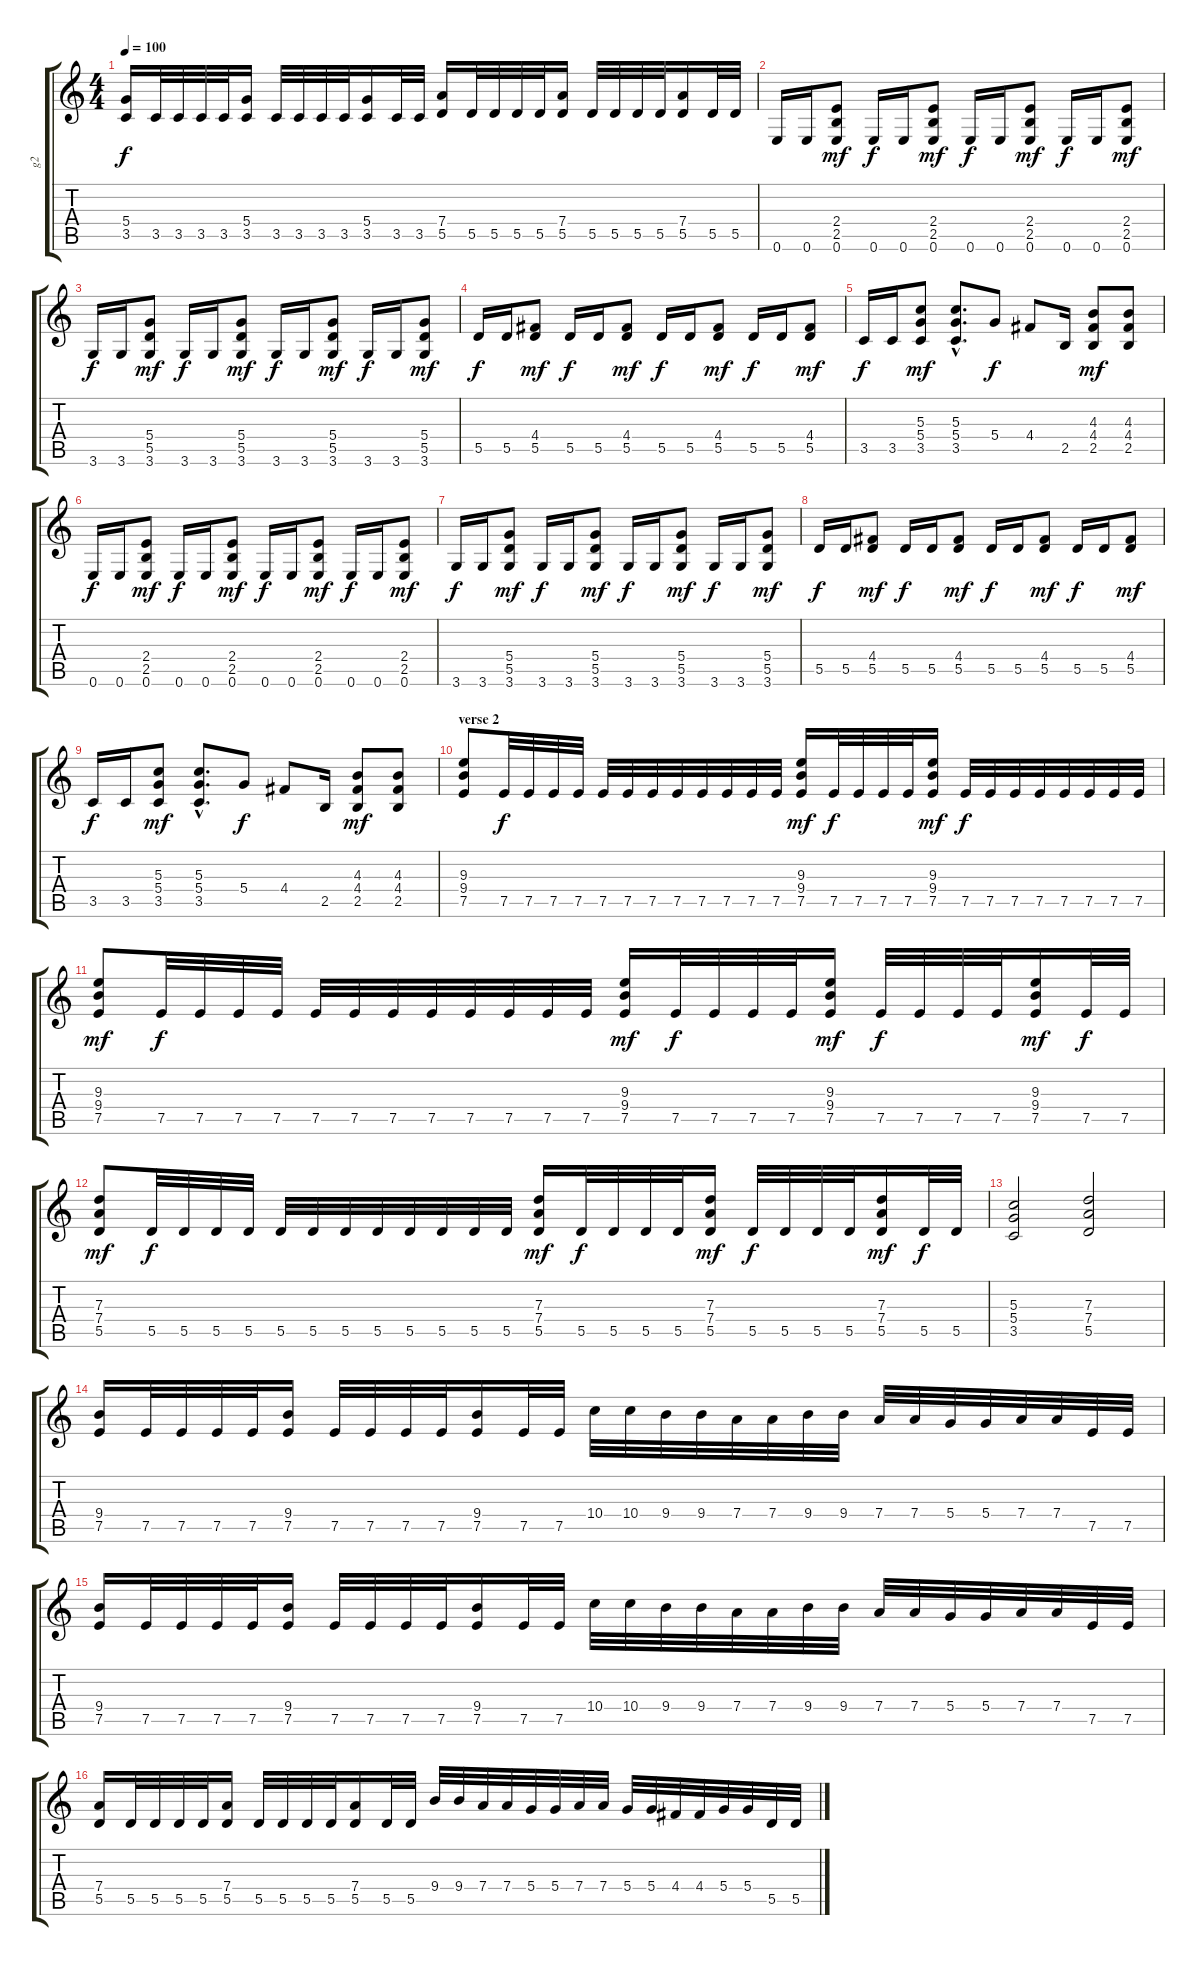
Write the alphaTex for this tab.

\track ("g2" "g2") {instrument overdrivenguitar}
\staff {score tabs}
\tuning (E4 B3 G3 D3 A2 E2) {hide}
\ts (4 4)
\tempo 100
\clef g2
\ks c
(5.4 3.5).16{dy f} 3.5.32 3.5.32 3.5.32 3.5.32 (5.4 3.5).16 3.5.32 3.5.32 3.5.32 3.5.32 (5.4 3.5).16 3.5.32 3.5.32 (7.4 5.5).16 5.5.32 5.5.32 5.5.32 5.5.32 (7.4 5.5).16 5.5.32 5.5.32 5.5.32 5.5.32 (7.4 5.5).16 5.5.32 5.5.32 |
\section ("" "")
0.6.16 0.6.16 (2.4 2.5 0.6).8{dy mf} 0.6.16{dy f} 0.6.16 (2.4 2.5 0.6).8{dy mf} 0.6.16{dy f} 0.6.16 (2.4 2.5 0.6).8{dy mf} 0.6.16{dy f} 0.6.16 (2.4 2.5 0.6).8{dy mf} |
3.6.16{dy f} 3.6.16 (5.4 5.5 3.6).8{dy mf} 3.6.16{dy f} 3.6.16 (5.4 5.5 3.6).8{dy mf} 3.6.16{dy f} 3.6.16 (5.4 5.5 3.6).8{dy mf} 3.6.16{dy f} 3.6.16 (5.4 5.5 3.6).8{dy mf} |
5.5.16{dy f} 5.5.16 (4.4 5.5).8{dy mf} 5.5.16{dy f} 5.5.16 (4.4 5.5).8{dy mf} 5.5.16{dy f} 5.5.16 (4.4 5.5).8{dy mf} 5.5.16{dy f} 5.5.16 (4.4 5.5).8{dy mf} |
3.5.16{dy f} 3.5.16 (5.3 5.4 3.5).8{dy mf} (5.3{hac} 5.4{hac} 3.5{hac}).8{d} 5.4.8{dy f} 4.4.8 2.5.16 (4.3 4.4 2.5).8{dy mf} (4.3 4.4 2.5).8 |
0.6.16{dy f} 0.6.16 (2.4 2.5 0.6).8{dy mf} 0.6.16{dy f} 0.6.16 (2.4 2.5 0.6).8{dy mf} 0.6.16{dy f} 0.6.16 (2.4 2.5 0.6).8{dy mf} 0.6.16{dy f} 0.6.16 (2.4 2.5 0.6).8{dy mf} |
3.6.16{dy f} 3.6.16 (5.4 5.5 3.6).8{dy mf} 3.6.16{dy f} 3.6.16 (5.4 5.5 3.6).8{dy mf} 3.6.16{dy f} 3.6.16 (5.4 5.5 3.6).8{dy mf} 3.6.16{dy f} 3.6.16 (5.4 5.5 3.6).8{dy mf} |
5.5.16{dy f} 5.5.16 (4.4 5.5).8{dy mf} 5.5.16{dy f} 5.5.16 (4.4 5.5).8{dy mf} 5.5.16{dy f} 5.5.16 (4.4 5.5).8{dy mf} 5.5.16{dy f} 5.5.16 (4.4 5.5).8{dy mf} |
3.5.16{dy f} 3.5.16 (5.3 5.4 3.5).8{dy mf} (5.3{hac} 5.4{hac} 3.5{hac}).8{d} 5.4.8{dy f} 4.4.8 2.5.16 (4.3 4.4 2.5).8{dy mf} (4.3 4.4 2.5).8 |
\section ("" "verse 2")
(9.3 9.4 7.5).8 7.5.32{dy f} 7.5.32 7.5.32 7.5.32 7.5.32 7.5.32 7.5.32 7.5.32 7.5.32 7.5.32 7.5.32 7.5.32 (9.3 9.4 7.5).16{dy mf} 7.5.32{dy f} 7.5.32 7.5.32 7.5.32 (9.3 9.4 7.5).16{dy mf} 7.5.32{dy f} 7.5.32 7.5.32 7.5.32 7.5.32 7.5.32 7.5.32 7.5.32 |
(9.3 9.4 7.5).8{dy mf} 7.5.32{dy f} 7.5.32 7.5.32 7.5.32 7.5.32 7.5.32 7.5.32 7.5.32 7.5.32 7.5.32 7.5.32 7.5.32 (9.3 9.4 7.5).16{dy mf} 7.5.32{dy f} 7.5.32 7.5.32 7.5.32 (9.3 9.4 7.5).16{dy mf} 7.5.32{dy f} 7.5.32 7.5.32 7.5.32 (9.3 9.4 7.5).16{dy mf} 7.5.32{dy f} 7.5.32 |
(7.3 7.4 5.5).8{dy mf} 5.5.32{dy f} 5.5.32 5.5.32 5.5.32 5.5.32 5.5.32 5.5.32 5.5.32 5.5.32 5.5.32 5.5.32 5.5.32 (7.3 7.4 5.5).16{dy mf} 5.5.32{dy f} 5.5.32 5.5.32 5.5.32 (7.3 7.4 5.5).16{dy mf} 5.5.32{dy f} 5.5.32 5.5.32 5.5.32 (7.3 7.4 5.5).16{dy mf} 5.5.32{dy f} 5.5.32 |
(5.3 5.4 3.5).2 (7.3 7.4 5.5).2 |
\section ("" "")
(9.4 7.5).16 7.5.32 7.5.32 7.5.32 7.5.32 (9.4 7.5).16 7.5.32 7.5.32 7.5.32 7.5.32 (9.4 7.5).16 7.5.32 7.5.32 10.4.32 10.4.32 9.4.32 9.4.32 7.4.32 7.4.32 9.4.32 9.4.32 7.4.32 7.4.32 5.4.32 5.4.32 7.4.32 7.4.32 7.5.32 7.5.32 |
(9.4 7.5).16 7.5.32 7.5.32 7.5.32 7.5.32 (9.4 7.5).16 7.5.32 7.5.32 7.5.32 7.5.32 (9.4 7.5).16 7.5.32 7.5.32 10.4.32 10.4.32 9.4.32 9.4.32 7.4.32 7.4.32 9.4.32 9.4.32 7.4.32 7.4.32 5.4.32 5.4.32 7.4.32 7.4.32 7.5.32 7.5.32 |
(7.4 5.5).16 5.5.32 5.5.32 5.5.32 5.5.32 (7.4 5.5).16 5.5.32 5.5.32 5.5.32 5.5.32 (7.4 5.5).16 5.5.32 5.5.32 9.4.32 9.4.32 7.4.32 7.4.32 5.4.32 5.4.32 7.4.32 7.4.32 5.4.32 5.4.32 4.4.32 4.4.32 5.4.32 5.4.32 5.5.32 5.5.32
